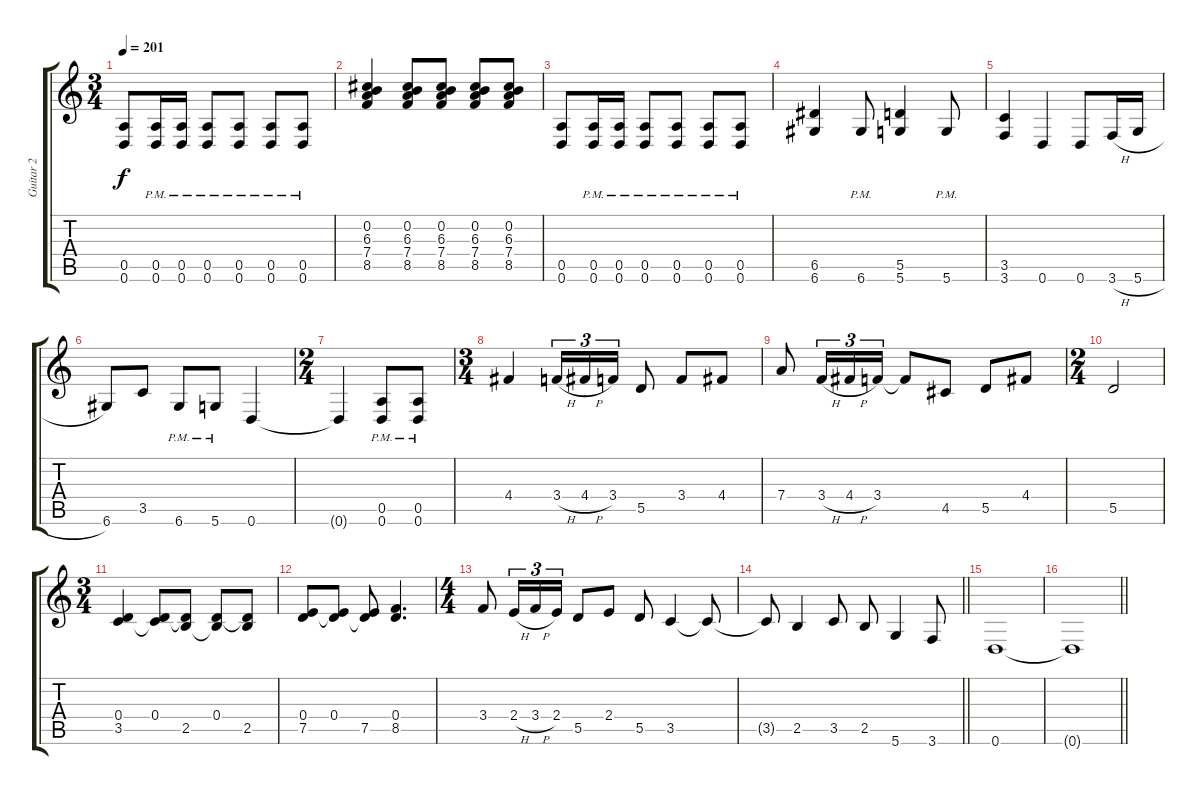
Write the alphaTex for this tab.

\track ("Guitar 2" "Guitar 2") {mute instrument distortionguitar}
\staff {score tabs}
\tuning (E4 B3 G3 D3 A2 D2) {hide}
\ts (3 4)
\tempo 201
\clef g2
\ks c
(0.5 0.6).8{dy f} (0.5{pm} 0.6{pm}).16 (0.5{pm} 0.6{pm}).16 (0.5{pm} 0.6{pm}).8 (0.5{pm} 0.6{pm}).8 (0.5{pm} 0.6{pm}).8 (0.5{pm} 0.6{pm}).8 |
(0.2 6.3 7.4 8.5).4 (0.2 6.3 7.4 8.5).8 (0.2 6.3 7.4 8.5).8 (0.2 6.3 7.4 8.5).8 (0.2 6.3 7.4 8.5).8 |
(0.5 0.6).8 (0.5{pm} 0.6{pm}).16 (0.5{pm} 0.6{pm}).16 (0.5{pm} 0.6{pm}).8 (0.5{pm} 0.6{pm}).8 (0.5{pm} 0.6{pm}).8 (0.5{pm} 0.6{pm}).8 |
(6.5 6.6).4 6.6{pm}.8 (5.5 5.6).4 5.6{pm}.8 |
(3.5 3.6).4 0.6.4 0.6.8 3.6{h}.16 5.6{h}.16 |
6.6.8 3.5.8 6.6{pm}.8 5.6{pm}.8 0.6.4 |
\ts (2 4)
0.6{t}.4 (0.5{pm} 0.6{pm}).8 (0.5{pm} 0.6{pm}).8 |
\ts (3 4)
4.4.4 3.4{h}.16{tu (3 2)} 4.4{h}.16{tu (3 2)} 3.4.16{tu (3 2)} 5.5.8 3.4.8 4.4.8 |
7.4.8 3.4{h}.16{tu (3 2)} 4.4{h}.16{tu (3 2)} 3.4.16{tu (3 2)} 3.4{t}.8 4.5.8 5.5.8 4.4.8 |
\ts (2 4)
5.5.2 |
\ts (3 4)
(0.4 3.5).4 (0.4 3.5{t}).8 (0.4{t} 2.5).8 (0.4 2.5{t}).8 (0.4{t} 2.5).8 |
(0.4 7.5).8 (0.4 7.5{t}).8 (0.4{t} 7.5).8 (0.4 8.5).4{d} |
\ts (4 4)
3.4.8 2.4{h}.16{tu (3 2)} 3.4{h}.16{tu (3 2)} 2.4.16{tu (3 2)} 5.5.8 2.4.8 5.5.8 3.5.4 3.5{t}.8 |
\barLineRight lightlight
3.5{t}.8 2.5.4 3.5.8 2.5.8 5.6.4 3.6.8 |
0.6.1 |
\barLineRight lightlight
0.6{t}.1
